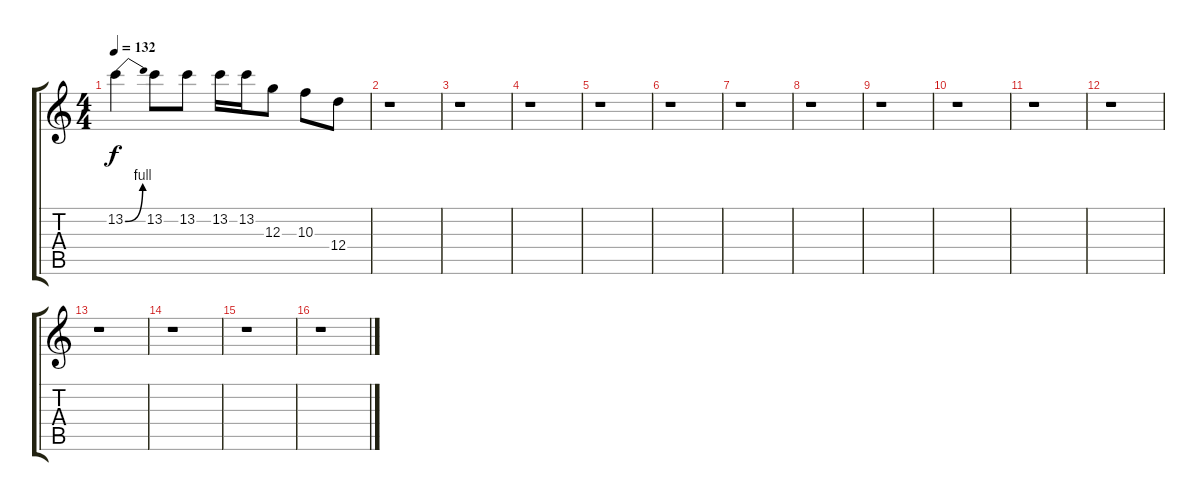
\track "" {instrument distortionguitar}
\staff {score tabs}
\tuning (E4 B3 G3 D3 A2 E2) {hide}
\ts (4 4)
\tempo 132
\clef g2
\ks c
13.2{be (bend 0 0 60 4)}.4{dy f} 13.2.8 13.2.8 13.2.16 13.2.16 12.3.8 10.3.8 12.4.8 |
r.1 |
r.1 |
r.1 |
r.1 |
r.1 |
r.1 |
r.1 |
r.1 |
r.1 |
r.1 |
r.1 |
r.1 |
r.1 |
r.1 |
r.1
